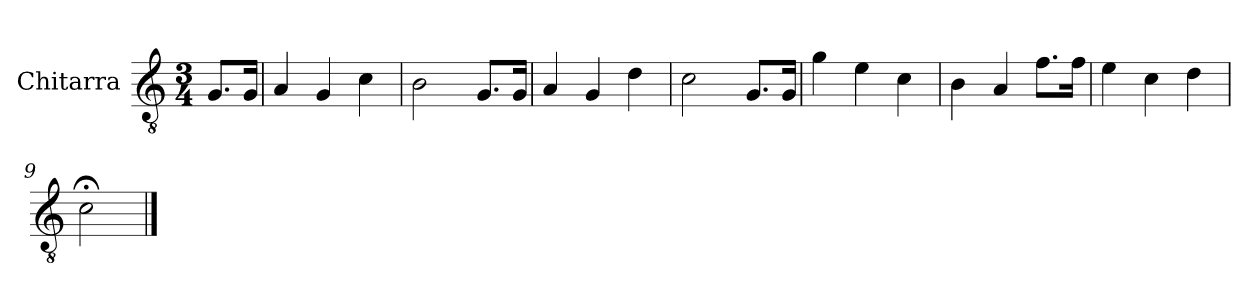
**kern
*part1
*staff1
*I"Chitarra
*I'Chit.
*clefGv2
*k[]
*M3/4
*MM80
=1
8.G/L
16G/Jk
=2
4A/
4G/
4c\
=3
2B\
8.G/L
16G/Jk
=4
4A/
4G/
4d\
=5
2c\
8.G/L
16G/Jk
=6
4g\
4e\
4c\
=7
4B\
4A/
8.f\L
16f\Jk
=8
4e\
4c\
4d\
=9
2c;<\
==
*-
